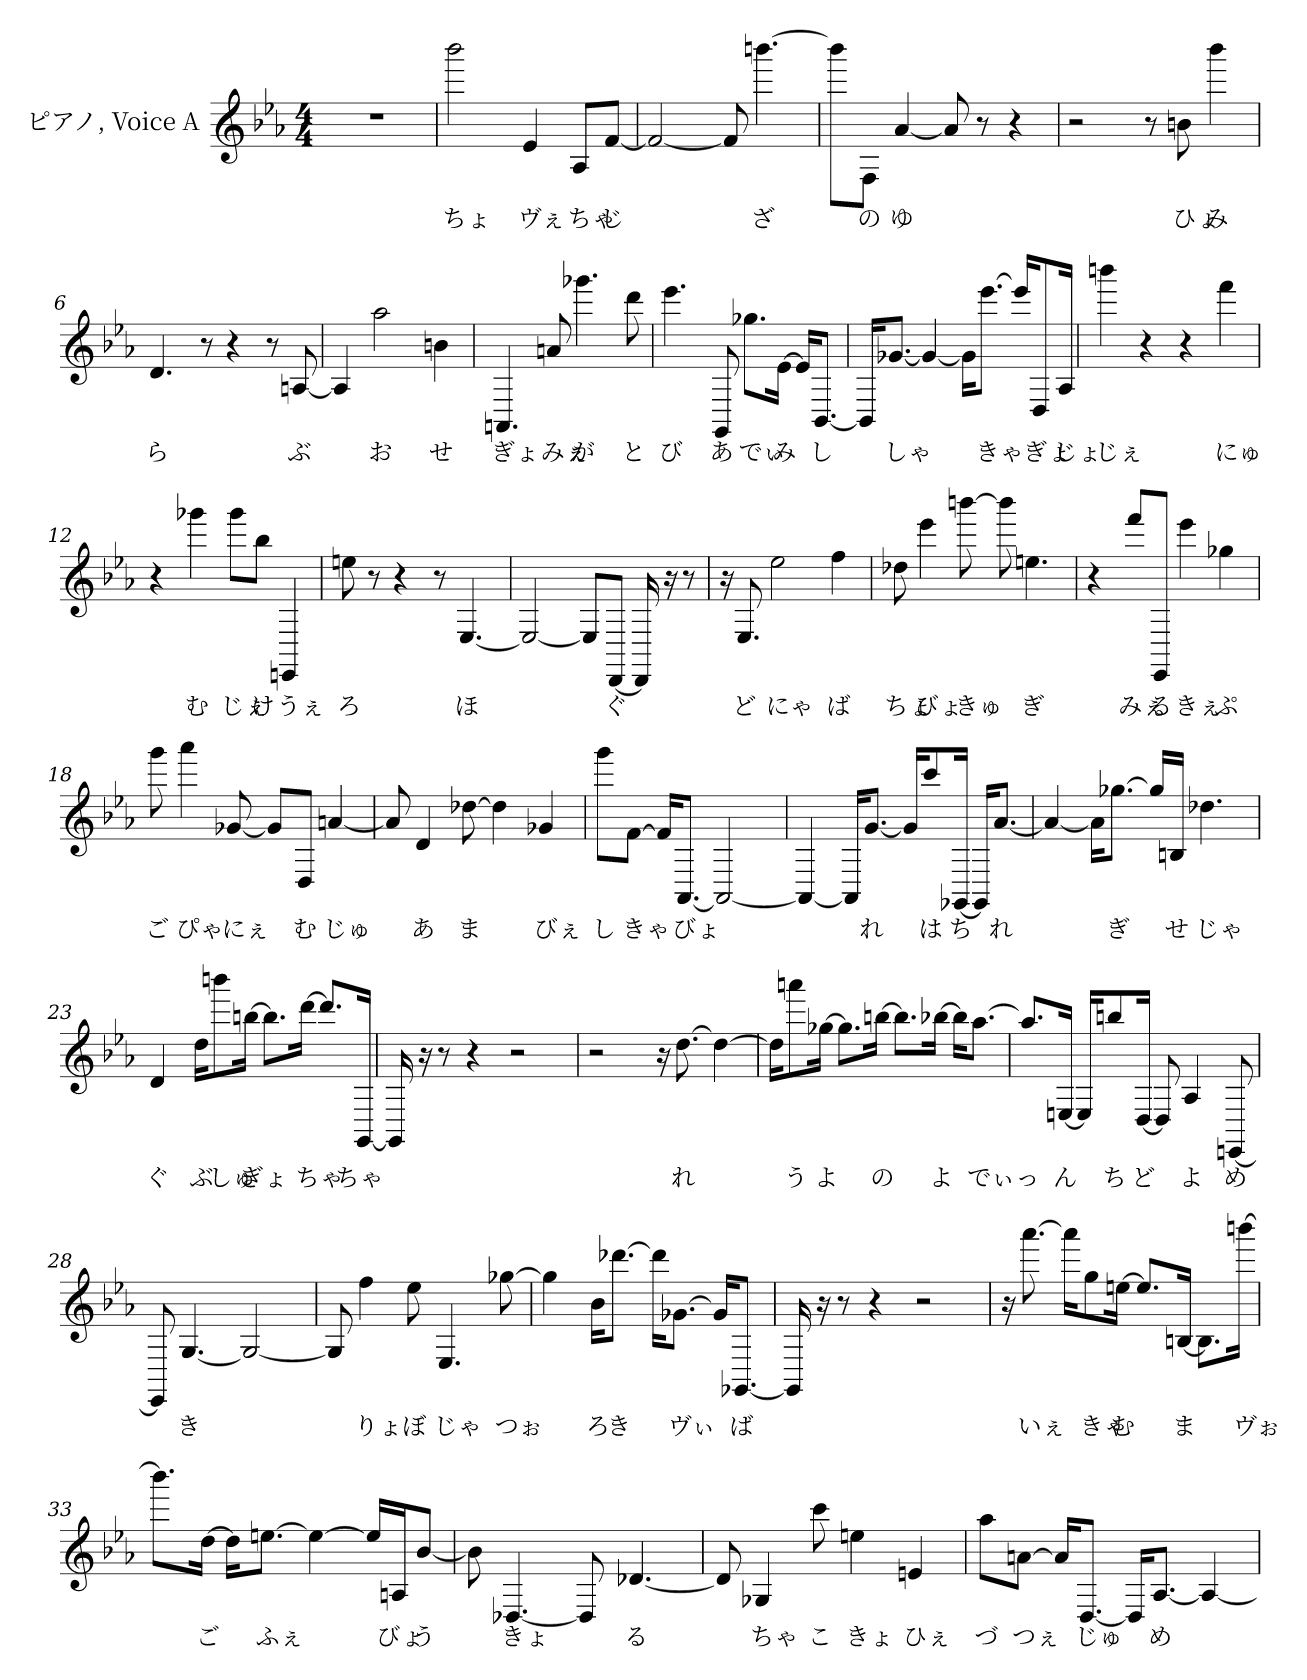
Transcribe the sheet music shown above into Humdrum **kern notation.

**kern	**text
*part1	*part1
*staff1	*staff1
*I"ピアノ, Voice A	*
*clefG2	*
*k[b-e-a-]	*
*M4/4	*
*MM263	*
=1	=1
1r	.
=2	=2
!	!LO:LY:b
2bbb-\	ちょ
!	!LO:LY:b
4e-/	ヴぇ
!	!LO:LY:b
8A-/L	ちゃ
!	!LO:LY:b
[8f/J	じ
=3	=3
2f/_	.
8f/]	.
!	!LO:LY:b
[4.bbbn\	ざ
=4	=4
8bbb\L]	.
!	!LO:LY:b
8F\J	の
!	!LO:LY:b
[4a-/	ゆ
8a-/]	.
8r	.
4r	.
=5	=5
2r	.
8r	.
!	!LO:LY:b
8bn\	ひょ
!	!LO:LY:b
4bbb-\	み
=6	=6
!	!LO:LY:b
4.d/	ら
8r	.
4r	.
8r	.
!	!LO:LY:b
[8An/	ぶ
=7	=7
4A/]	.
!	!LO:LY:b
2aa-\	お
!	!LO:LY:b
4bn\	せ
!!LO:LB:g=z
=8	=8
!	!LO:LY:b
4.AAn/	ぎょ
!	!LO:LY:b
8an/	みぇ
!	!LO:LY:b
4.ggg-X\	が
!	!LO:LY:b
8ddd\	と
=9	=9
!	!LO:LY:b
4.eee-\	び
!	!LO:LY:b
8GG/	あ
!	!LO:LY:b
8.gg-X\L	でぃ
!	!LO:LY:b
[16e-\Jk	み
16e-/KL]	.
!	!LO:LY:b
[8.BB-/J	し
=10	=10
16BB-/KL]	.
!	!LO:LY:b
[8.g-X/J	しゃ
4g-/_	.
16g-\KL]	.
!	!LO:LY:b
[8.eee-\J	きゃ
16eee-/KL]	.
!	!LO:LY:b
8D/	ぎょ
!	!LO:LY:b
16A-/Jk	じょ
=11	=11
!	!LO:LY:b
4bbbn\	じぇ
4r	.
4r	.
!	!LO:LY:b
4fff\	にゅ
=12	=12
4r	.
!	!LO:LY:b
4ggg-X\	む
!	!LO:LY:b
8ggg-\L	じぇ
!	!LO:LY:b
8bb-\J	け
!	!LO:LY:b
4EEn/	うぇ
!!LO:LB:g=z
=13	=13
!	!LO:LY:b
8een\	ろ
8r	.
4r	.
8r	.
!	!LO:LY:b
[4.E-/	ほ
=14	=14
2E-/_	.
8E-/L]	.
!	!LO:LY:b
[8DD/J	ぐ
16DD/]	.
16r	.
8r	.
=15	=15
16r	.
!	!LO:LY:b
8.E-/	ど
!	!LO:LY:b
2ee-\	にゃ
!	!LO:LY:b
4ff\	ば
=16	=16
!	!LO:LY:b
8dd-X\	ちょ
!	!LO:LY:b
4eee-\	びょ
!	!LO:LY:b
[8bbbn\	きゅ
8bbb\]	.
!	!LO:LY:b
4.een\	ぎ
=17	=17
4r	.
!	!LO:LY:b
8fff/L	みぇ
!	!LO:LY:b
8EE-/J	る
!	!LO:LY:b
4eee-\	きぇ
!	!LO:LY:b
4gg-X\	ぷ
!!LO:LB:g=z
=18	=18
!	!LO:LY:b
8ggg\	ご
!	!LO:LY:b
4aaa-\	ぴゃ
!	!LO:LY:b
[8g-X/	にぇ
8g-/L]	.
!	!LO:LY:b
8D/J	む
!	!LO:LY:b
[4an/	じゅ
=19	=19
8a/]	.
!	!LO:LY:b
4d/	あ
!	!LO:LY:b
[8dd-X\	ま
4dd-\]	.
!	!LO:LY:b
4g-X/	びぇ
=20	=20
!	!LO:LY:b
8ggg\L	し
!	!LO:LY:b
[8f\J	きゃ
16f/KL]	.
!	!LO:LY:b
[8.AA-/J	びょ
2AA-/_	.
=21	=21
4AA-/_	.
16AA-/KL]	.
!	!LO:LY:b
[8.g/J	れ
16g/KL]	.
!	!LO:LY:b
8ccc/	は
!	!LO:LY:b
[16GG-X/Jk	ち
16GG-/KL]	.
!	!LO:LY:b
[8.a-/J	れ
=22	=22
4a-/_	.
16a-\KL]	.
!	!LO:LY:b
[8.gg-X\J	ぎ
16gg-/LL]	.
!	!LO:LY:b
16Bn/JJ	せ
!	!LO:LY:b
4.dd-X\	じゃ
!!LO:LB:g=z
=23	=23
!	!LO:LY:b
4d/	ぐ
!	!LO:LY:b
16dd\KL	ぶ
!	!LO:LY:b
8bbbn\	しゅ
!	!LO:LY:b
[16bbn\Jk	ぎょ
8.bb\L]	.
!	!LO:LY:b
[16ddd\Jk	ちゃ
8.ddd/L]	.
!	!LO:LY:b
[16GG/Jk	ちゃ
=24	=24
16GG/]	.
16r	.
8r	.
4r	.
2r	.
=25	=25
2r	.
16r	.
!	!LO:LY:b
[8.dd\	れ
4dd\_	.
=26	=26
16dd\KL]	.
!	!LO:LY:b
8aaan\	う
!	!LO:LY:b
[16gg-X\Jk	よ
8.gg-\L]	.
!	!LO:LY:b
[16bbn\Jk	の
8.bb\L]	.
!	!LO:LY:b
[16bb-X\Jk	よ
16bb-\KL]	.
!	!LO:LY:b
[8.aa-\J	でぃっ
!!LO:LB:g=z
=27	=27
8.aa-/L]	.
!	!LO:LY:b
[16En/Jk	ん
16E/KL]	.
!	!LO:LY:b
8bbn/	ち
!	!LO:LY:b
[16D/Jk	ど
8D/]	.
!	!LO:LY:b
4A-/	よ
!	!LO:LY:b
[8EEn/	め
=28	=28
8EE/]	.
!	!LO:LY:b
[4.G/	き
2G/_	.
=29	=29
8G/]	.
!	!LO:LY:b
4ff\	りょ
!	!LO:LY:b
8ee-\	ぼ
!	!LO:LY:b
4.E-/	じゃ
!	!LO:LY:b
[8gg-X\	つぉ
=30	=30
4gg-\]	.
!	!LO:LY:b
16b-\KL	ろ
!	!LO:LY:b
[8.ddd-X\J	き
16ddd-\KL]	.
!	!LO:LY:b
[8.g-X\J	ヴぃ
16g-/KL]	.
!	!LO:LY:b
[8.GG-X/J	ば
=31	=31
16GG-/]	.
16r	.
8r	.
4r	.
2r	.
!!LO:PB:g=z
=32	=32
16r	.
!	!LO:LY:b
[8.aaa-\	いぇ
16aaa-\KL]	.
!	!LO:LY:b
8gg\	きゃ
!	!LO:LY:b
[16een\Jk	む
8.ee/L]	.
!	!LO:LY:b
[16Bn/Jk	ま
8.B\L]	.
!	!LO:LY:b
[16bbbn\Jk	ヴぉ
=33	=33
8.bbb\L]	.
!	!LO:LY:b
[16dd\Jk	ご
16dd\KL]	.
!	!LO:LY:b
[8.een\J	ふぇ
4ee\_	.
16ee/LL]	.
!	!LO:LY:b
16An/J	びょ
!	!LO:LY:b
[8b-/J	う
=34	=34
8b-\]	.
!	!LO:LY:b
[4.D-X/	きょ
8D-/]	.
!	!LO:LY:b
[4.d-X/	る
=35	=35
8d-/]	.
!	!LO:LY:b
4G-X/	ちゃ
!	!LO:LY:b
8ccc\	こ
!	!LO:LY:b
4een\	きょ
!	!LO:LY:b
4en/	ひぇ
!!LO:LB:g=z
=36	=36
!	!LO:LY:b
8aa-\L	づ
!	!LO:LY:b
[8an\J	つぇ
16a/KL]	.
!	!LO:LY:b
[8.D/J	じゅ
16D/KL]	.
!	!LO:LY:b
[8.A-/J	め
4A-/_	.
=	=
*-	*-
